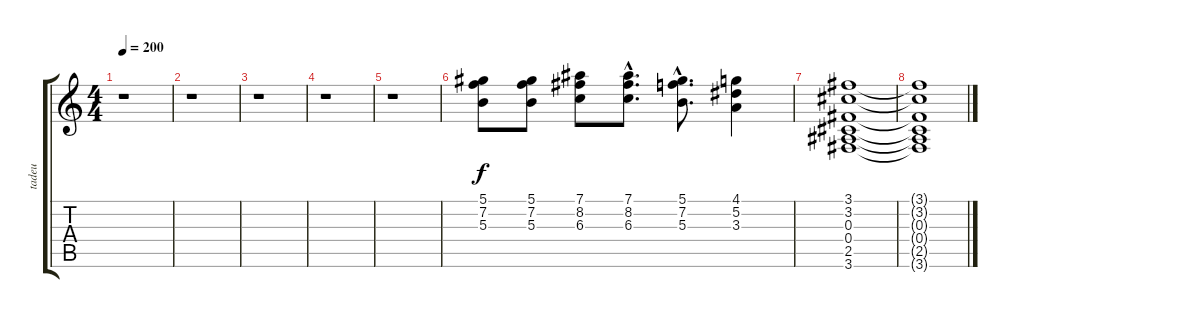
\track ("tadeu" "tadeu") {instrument acousticguitarsteel}
\staff {score tabs}
\tuning (Eb4 Bb3 Gb3 Db3 Ab2 Eb2) {hide}
\ts (4 4)
\tempo 200
\clef g2
\ks c
r.1{dy f} |
r.1 |
r.1 |
r.1 |
r.1 |
(5.1 7.2 5.3).8 (5.1 7.2 5.3).8 (7.1 8.2 6.3).8 (7.1{hac} 8.2{hac} 6.3{hac}).8{d} (5.1{hac} 7.2{hac} 5.3{hac}).8{d} (4.1 5.2 3.3).4 |
(3.1 3.2 0.3 0.4 2.5 3.6).1 |
(3.1{t} 3.2{t} 0.3{t} 0.4{t} 2.5{t} 3.6{t}).1
